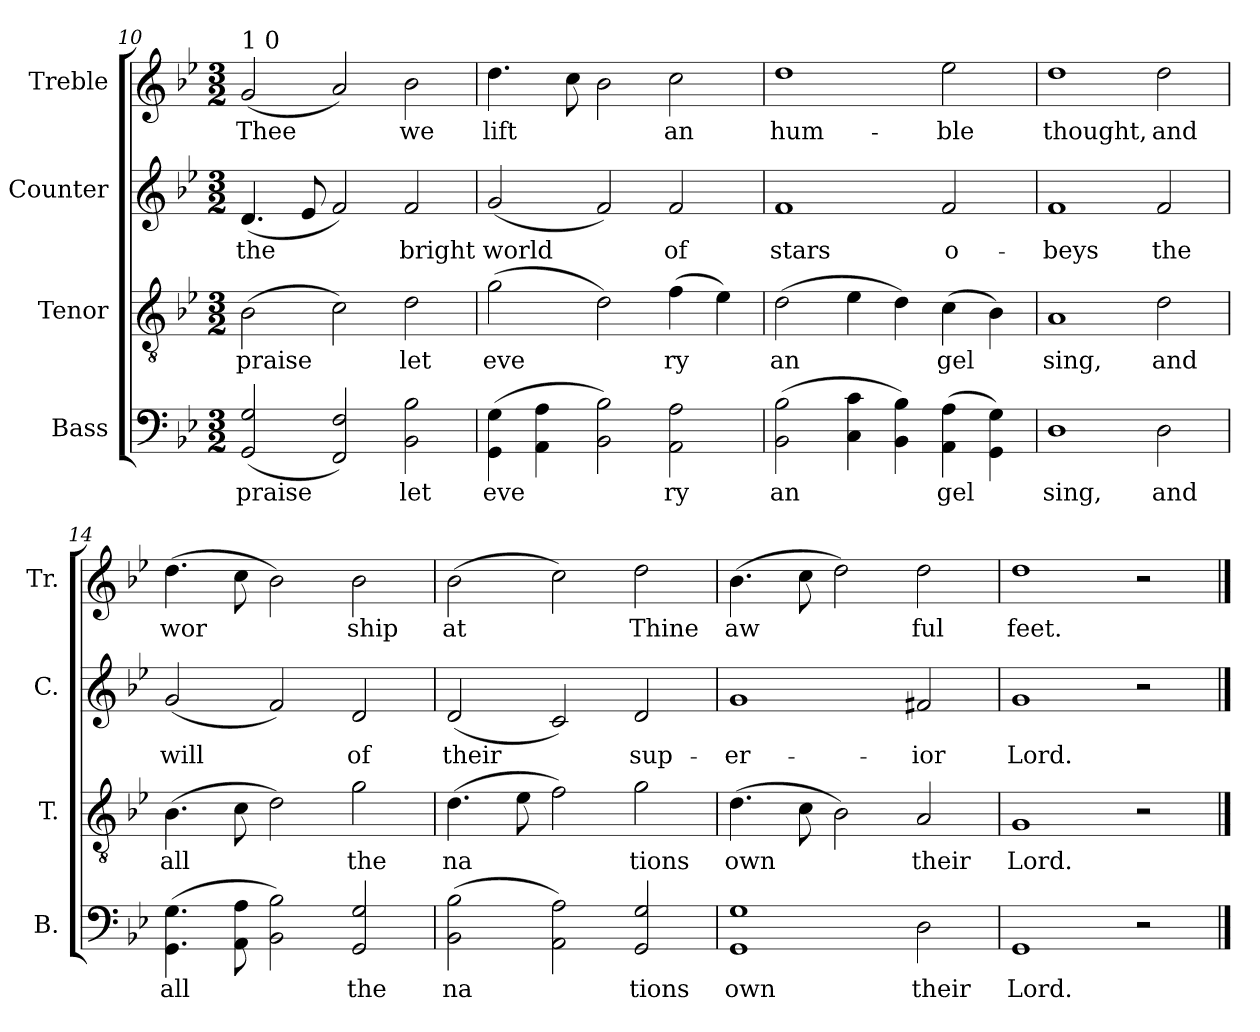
**kern	**text	**kern	**text	**kern	**text	**kern	**text
*part4	*part4	*part3	*part3	*part2	*part2	*part1	*part1
*staff4	*staff4	*staff3	*staff3	*staff2	*staff2	*staff1	*staff1
*I"Bass	*	*I"Tenor	*	*I"Counter	*	*I"Treble	*
*I'B.	*	*I'T.	*	*I'C.	*	*I'Tr.	*
!!LO:PB:g=z
*clefF4	*	*clefGv2	*	*clefG2	*	*clefG2	*
*k[b-e-]	*	*k[b-e-]	*	*k[b-e-]	*	*k[b-e-]	*
*B-:	*	*B-:	*	*B-:	*	*B-:	*
*M3/2	*	*M3/2	*	*M3/2	*	*M3/2	*
=10	=10	=10	=10	=10	=10	=10	=10
!	!	!	!	!	!	!LO:TX:a:t=1 0	!
!	!LO:LY:a:rj	!	!LO:LY:b:rj	!	!LO:LY:b:rj	!	!LO:LY:b:rj
(<2G/ 2GG/	praise	(>2B-\	praise	(<4.d/	the	(<2g/	Thee
!	!	!	!	!	!LO:LY:b:rj	!	!
.	.	.	.	8e-/	.	.	.
!	!LO:LY:a:rj	!	!LO:LY:b:rj	!	!LO:LY:b:rj	!	!LO:LY:b:rj
2F/ 2FF/)	.	2c\)	.	2f/)	.	2a/)	.
!	!LO:LY:a:rj	!	!LO:LY:b:rj	!	!LO:LY:b:rj	!	!LO:LY:b:rj
2B-\ 2BB-\	let	2d\	let	2f/	bright	2b-\	we
=11	=11	=11	=11	=11	=11	=11	=11
!	!LO:LY:a:rj	!	!LO:LY:b:rj	!	!LO:LY:b:rj	!	!LO:LY:b:rj
(>4G\ 4GG\	eve-	(>2g\	eve-	(<2g/	world	4.dd\	lift
!	!LO:LY:a:rj	!	!	!	!	!	!
4A\ 4AA\	--	.	.	.	.	.	.
!	!	!	!	!	!	!	!LO:LY:b:rj
.	.	.	.	.	.	8cc\	.
!	!LO:LY:a:rj	!	!LO:LY:b:rj	!	!LO:LY:b:rj	!	!LO:LY:b:rj
2B-\ 2BB-\)	--	2d\)	--	2f/)	.	2b-\	.
!	!LO:LY:a:rj	!	!LO:LY:b:rj	!	!LO:LY:b:rj	!	!LO:LY:b:rj
2A\ 2AA\	-ry	(>4f\	-ry	2f/	of	2cc\	an
!	!	!	!LO:LY:b:rj	!	!	!	!
.	.	4e-\)	.	.	.	.	.
=12	=12	=12	=12	=12	=12	=12	=12
!	!LO:LY:a:rj	!	!LO:LY:b:rj	!	!LO:LY:b:rj	!	!LO:LY:b:rj
(>2B-\ 2BB-\	an-	(>2d\	an-	1f	stars	1dd	hum-
!	!LO:LY:a:rj	!	!LO:LY:b:rj	!	!	!	!
4c\ 4C\	--	4e-\	--	.	.	.	.
!	!LO:LY:a:rj	!	!LO:LY:b:rj	!	!	!	!
4B-\ 4BB-\)	--	4d\)	--	.	.	.	.
!	!LO:LY:a:rj	!	!LO:LY:b:rj	!	!LO:LY:b:rj	!	!LO:LY:b:rj
(>4A\ 4AA\	-gel	(>4c\	-gel	2f/	o-	2ee-\	-ble
!	!LO:LY:a:rj	!	!LO:LY:b:rj	!	!	!	!
4G\ 4GG\)	.	4B-\)	.	.	.	.	.
=13	=13	=13	=13	=13	=13	=13	=13
!	!LO:LY:a:rj	!	!LO:LY:b:rj	!	!LO:LY:b:rj	!	!LO:LY:b:rj
1D	sing,	1A	sing,	1f	-beys	1dd	thought,
!	!LO:LY:a:rj	!	!LO:LY:b:rj	!	!LO:LY:b:rj	!	!LO:LY:b:rj
2D\	and	2d\	and	2f/	the	2dd\	and
=14	=14	=14	=14	=14	=14	=14	=14
!	!LO:LY:a:rj	!	!LO:LY:b:rj	!	!LO:LY:b:rj	!	!LO:LY:b:rj
(>4.G\ 4.GG\	all	(>4.B-\	all	(<2g/	will	(>4.dd\	wor-
!	!LO:LY:a:rj	!	!LO:LY:b:rj	!	!	!	!LO:LY:b:rj
8A\ 8AA\	.	8c\	.	.	.	8cc\	--
!	!LO:LY:a:rj	!	!LO:LY:b:rj	!	!LO:LY:b:rj	!	!LO:LY:b:rj
2B-\ 2BB-\)	.	2d\)	.	2f/)	.	2b-\)	--
!	!LO:LY:a:rj	!	!LO:LY:b:rj	!	!LO:LY:b:rj	!	!LO:LY:b:rj
2G/ 2GG/	the	2g\	the	2d/	of	2b-\	-ship
=15	=15	=15	=15	=15	=15	=15	=15
!	!LO:LY:a:rj	!	!LO:LY:b:rj	!	!LO:LY:b:rj	!	!LO:LY:b:rj
(>2B-\ 2BB-\	na-	(>4.d\	na-	(<2d/	their	(>2b-\	at
!	!	!	!LO:LY:b:rj	!	!	!	!
.	.	8e-\	--	.	.	.	.
!	!LO:LY:a:rj	!	!LO:LY:b:rj	!	!LO:LY:b:rj	!	!LO:LY:b:rj
2A\ 2AA\)	--	2f\)	--	2c/)	.	2cc\)	.
!	!LO:LY:a:rj	!	!LO:LY:b:rj	!	!LO:LY:b:rj	!	!LO:LY:b:rj
2G/ 2GG/	-tions	2g\	-tions	2d/	sup-	2dd\	Thine
=16	=16	=16	=16	=16	=16	=16	=16
!	!LO:LY:a:rj	!	!LO:LY:b:rj	!	!LO:LY:b:rj	!	!LO:LY:b:rj
1G 1GG	own	(>4.d\	own	1g	-er-	(>4.b-\	aw-
!	!	!	!LO:LY:b:rj	!	!	!	!LO:LY:b:rj
.	.	8c\	.	.	.	8cc\	--
!	!	!	!LO:LY:b:rj	!	!	!	!LO:LY:b:rj
.	.	2B-\)	.	.	.	2dd\)	--
!	!LO:LY:a:rj	!	!LO:LY:b:rj	!	!LO:LY:b:rj	!	!LO:LY:b:rj
2D\	their	2A/	their	2f#X/	-ior	2dd\	-ful
=17	=17	=17	=17	=17	=17	=17	=17
!	!LO:LY:a:rj	!	!LO:LY:b:rj	!	!LO:LY:b:rj	!	!LO:LY:b:rj
1GG	Lord.	1G	Lord.	1g	Lord.	1dd	feet.
2r	.	2r	.	2r	.	2r	.
==	==	==	==	==	==	==	==
*-	*-	*-	*-	*-	*-	*-	*-
